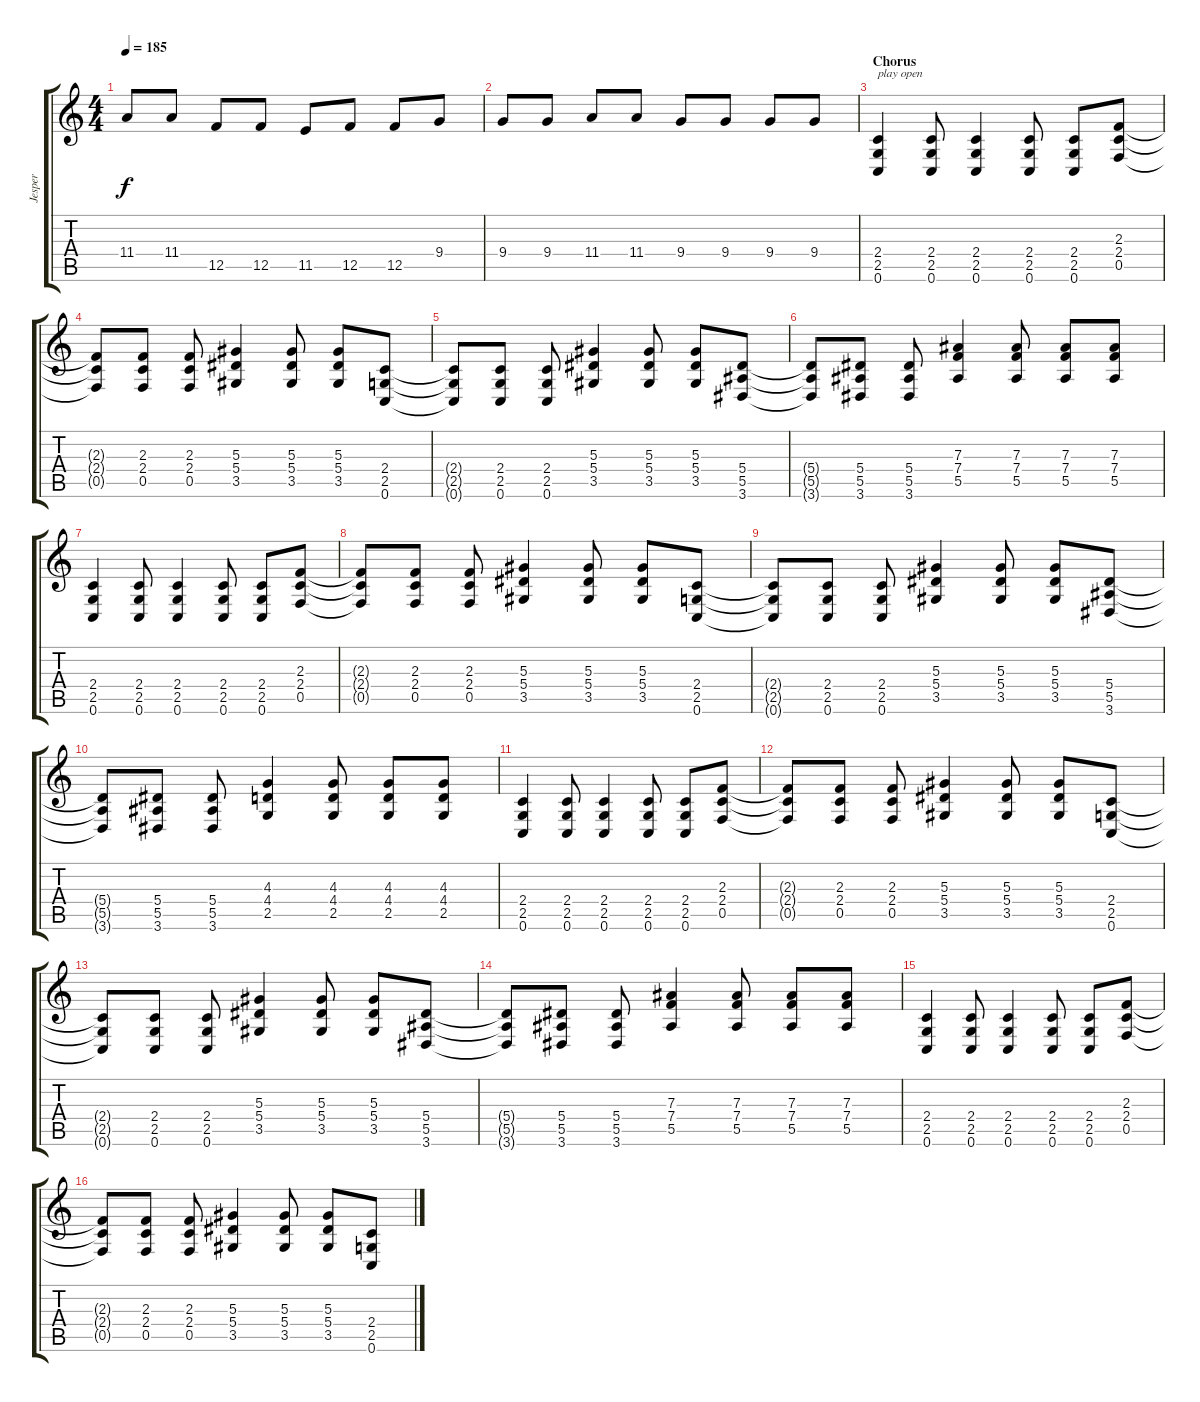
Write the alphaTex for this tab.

\track ("Jesper" "Jesper") {instrument distortionguitar}
\staff {score tabs}
\tuning (C4 G3 Eb3 Bb2 F2 C2) {hide}
\ts (4 4)
\tempo 185
\clef g2
\ks c
11.4.8{dy f} 11.4.8 12.5.8 12.5.8 11.5.8 12.5.8 12.5.8 9.4.8 |
9.4.8 9.4.8 11.4.8 11.4.8 9.4.8 9.4.8 9.4.8 9.4.8 |
\section ("" "Chorus")
(2.4 2.5 0.6).4{txt "play open" volume 14 instrument distortionguitar} (2.4 2.5 0.6).8 (2.4 2.5 0.6).4 (2.4 2.5 0.6).8 (2.4 2.5 0.6).8 (2.3 2.4 0.5).8 |
(2.3{t} 2.4{t} 0.5{t}).8 (2.3 2.4 0.5).8 (2.3 2.4 0.5).8 (5.3 5.4 3.5).4 (5.3 5.4 3.5).8 (5.3 5.4 3.5).8 (2.4 2.5 0.6).8 |
(2.4{t} 2.5{t} 0.6{t}).8 (2.4 2.5 0.6).8 (2.4 2.5 0.6).8 (5.3 5.4 3.5).4 (5.3 5.4 3.5).8 (5.3 5.4 3.5).8 (5.4 5.5 3.6).8 |
(5.4{t} 5.5{t} 3.6{t}).8 (5.4 5.5 3.6).8 (5.4 5.5 3.6).8 (7.3 7.4 5.5).4 (7.3 7.4 5.5).8 (7.3 7.4 5.5).8 (7.3 7.4 5.5).8 |
(2.4 2.5 0.6).4 (2.4 2.5 0.6).8 (2.4 2.5 0.6).4 (2.4 2.5 0.6).8 (2.4 2.5 0.6).8 (2.3 2.4 0.5).8 |
(2.3{t} 2.4{t} 0.5{t}).8 (2.3 2.4 0.5).8 (2.3 2.4 0.5).8 (5.3 5.4 3.5).4 (5.3 5.4 3.5).8 (5.3 5.4 3.5).8 (2.4 2.5 0.6).8 |
(2.4{t} 2.5{t} 0.6{t}).8 (2.4 2.5 0.6).8 (2.4 2.5 0.6).8 (5.3 5.4 3.5).4 (5.3 5.4 3.5).8 (5.3 5.4 3.5).8 (5.4 5.5 3.6).8 |
(5.4{t} 5.5{t} 3.6{t}).8 (5.4 5.5 3.6).8 (5.4 5.5 3.6).8 (4.3 4.4 2.5).4 (4.3 4.4 2.5).8 (4.3 4.4 2.5).8 (4.3 4.4 2.5).8 |
(2.4 2.5 0.6).4 (2.4 2.5 0.6).8 (2.4 2.5 0.6).4 (2.4 2.5 0.6).8 (2.4 2.5 0.6).8 (2.3 2.4 0.5).8 |
(2.3{t} 2.4{t} 0.5{t}).8 (2.3 2.4 0.5).8 (2.3 2.4 0.5).8 (5.3 5.4 3.5).4 (5.3 5.4 3.5).8 (5.3 5.4 3.5).8 (2.4 2.5 0.6).8 |
(2.4{t} 2.5{t} 0.6{t}).8 (2.4 2.5 0.6).8 (2.4 2.5 0.6).8 (5.3 5.4 3.5).4 (5.3 5.4 3.5).8 (5.3 5.4 3.5).8 (5.4 5.5 3.6).8 |
(5.4{t} 5.5{t} 3.6{t}).8 (5.4 5.5 3.6).8 (5.4 5.5 3.6).8 (7.3 7.4 5.5).4 (7.3 7.4 5.5).8 (7.3 7.4 5.5).8 (7.3 7.4 5.5).8 |
(2.4 2.5 0.6).4 (2.4 2.5 0.6).8 (2.4 2.5 0.6).4 (2.4 2.5 0.6).8 (2.4 2.5 0.6).8 (2.3 2.4 0.5).8 |
(2.3{t} 2.4{t} 0.5{t}).8 (2.3 2.4 0.5).8 (2.3 2.4 0.5).8 (5.3 5.4 3.5).4 (5.3 5.4 3.5).8 (5.3 5.4 3.5).8 (2.4 2.5 0.6).8
